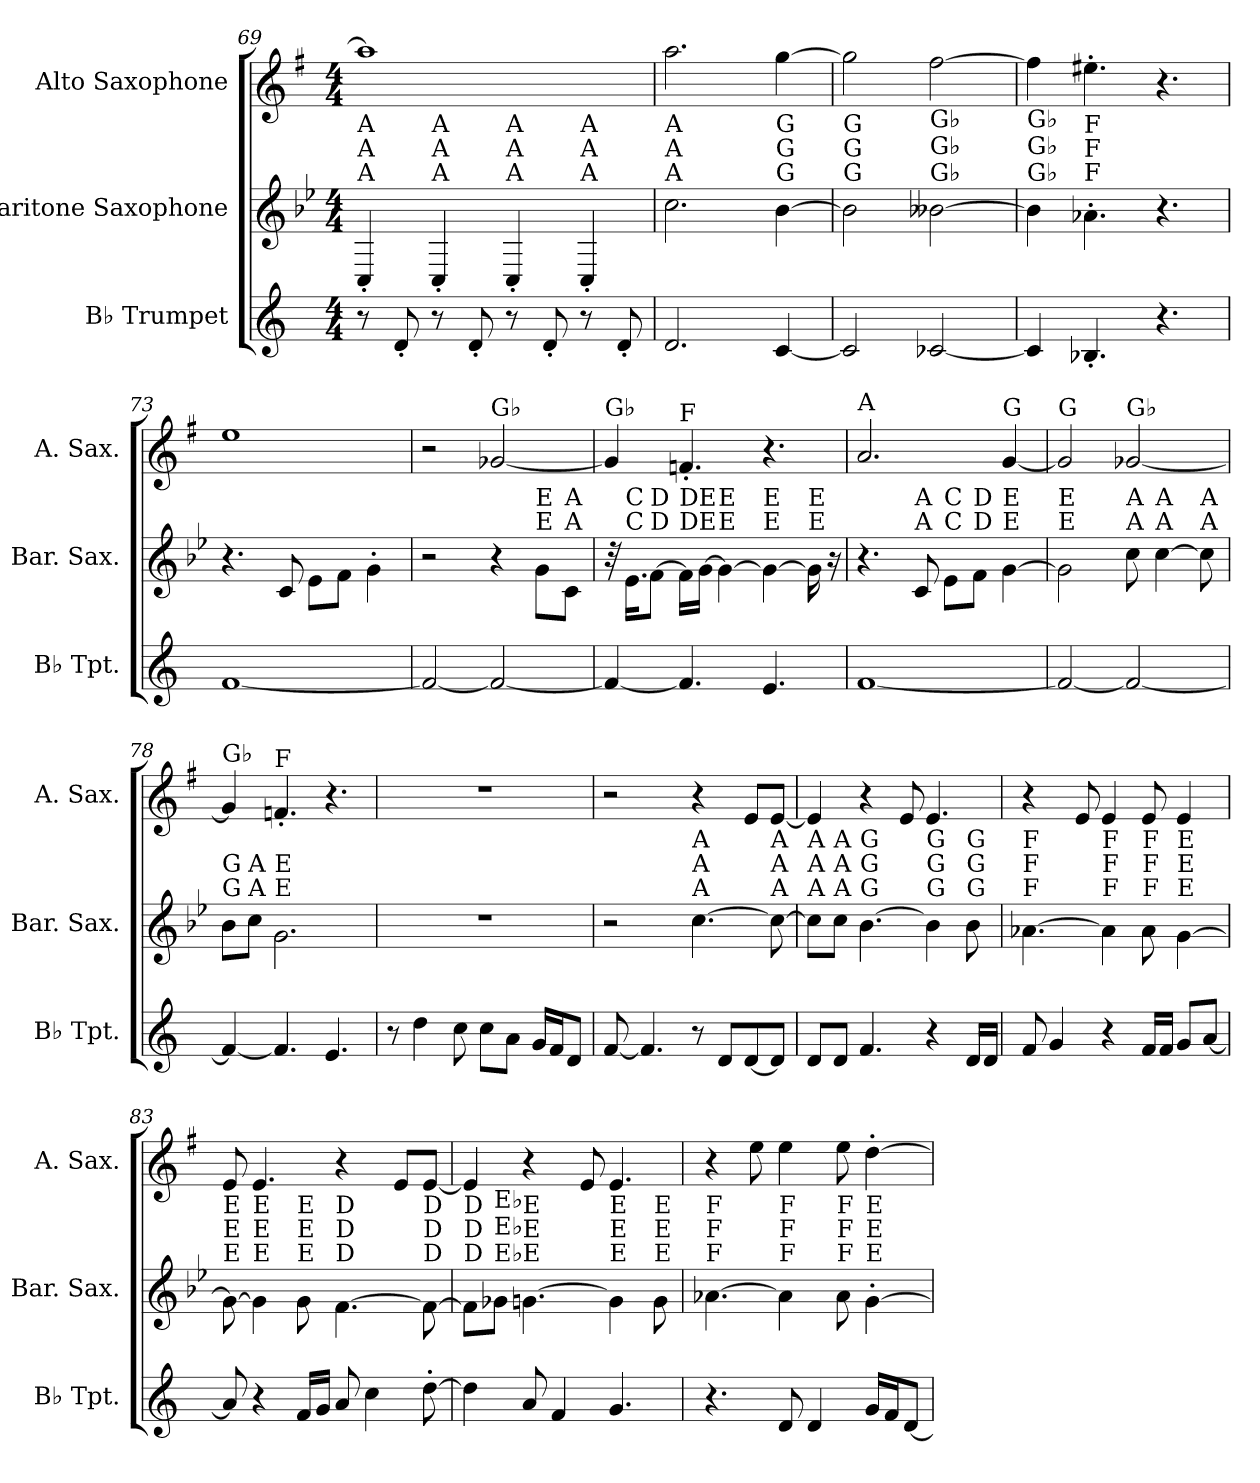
**kern	**kern	**kern
*part3	*part2	*part1
*staff3	*staff2	*staff1
*I"B♭ Trumpet	*I"Baritone Saxophone	*I"Alto Saxophone
*I'B♭ Tpt.	*I'Bar. Sax.	*I'A. Sax.
!!LO:LB:g=z
*clefG2	*clefG2	*clefG2
*ITrd1c2	*ITrd12c21	*ITrd5c9
*k[b-e-]	*k[b-e-]	*k[b-e-]
*M4/4	*M4/4	*M4/4
=69	=69	=69
!	!LO:TX:a:t=A	!
!	!LO:TX:a:t=A	!
!	!LO:TX:a:t=A	!
8r	4CC'/	1cc]
8c'/	.	.
!	!LO:TX:a:t=A	!
!	!LO:TX:a:t=A	!
!	!LO:TX:a:t=A	!
8r	4CC'/	.
8c'/	.	.
!	!LO:TX:a:t=A	!
!	!LO:TX:a:t=A	!
!	!LO:TX:a:t=A	!
8r	4CC'/	.
8c'/	.	.
!	!LO:TX:a:t=A	!
!	!LO:TX:a:t=A	!
!	!LO:TX:a:t=A	!
8r	4CC'/	.
8c'/	.	.
=70	=70	=70
!	!LO:TX:a:t=A	!
!	!LO:TX:a:t=A	!
!	!LO:TX:a:t=A	!
2.c/	2.c\	2.cc\
!	!LO:TX:a:t=G	!
!	!LO:TX:a:t=G	!
!	!LO:TX:a:t=G	!
[4B-/	[4B-\	[4b-\
=71	=71	=71
!	!LO:TX:a:t=G	!
!	!LO:TX:a:t=G	!
!	!LO:TX:a:t=G	!
2B-/]	2B-\]	2b-\]
!	!LO:TX:a:t=G♭	!
!	!LO:TX:a:t=G♭	!
!	!LO:TX:a:t=G♭	!
[2B--X/	[2B--X\	[2a\
=72	=72	=72
!	!LO:TX:a:t=G♭	!
!	!LO:TX:a:t=G♭	!
!	!LO:TX:a:t=G♭	!
4B--/]	4B--\]	4a\]
!	!LO:TX:a:t=F	!
!	!LO:TX:a:t=F	!
!	!LO:TX:a:t=F	!
4.A-X'/	4.A-X'\	4.g#X'\
4.r	4.r	4.r
=73	=73	=73
[1e-	4.r	1g
.	8C/	.
.	8E-\L	.
.	8F\J	.
.	4G'\	.
=74	=74	=74
2e-/_	2r	2r
!	!	!LO:TX:a:t=G♭
2e-/_	4r	[2B--X/
!	!LO:TX:a:t=E	!
!	!LO:TX:a:t=E	!
.	8G\L	.
!	!LO:TX:a:t=A	!
!	!LO:TX:a:t=A	!
.	8C\J	.
!!LO:LB:g=z
=75	=75	=75
!	!	!LO:TX:a:t=G♭
4e-/_	32r	4B--/]
!	!LO:TX:a:t=C	!
!	!LO:TX:a:t=C	!
.	16.E-\KL	.
!	!LO:TX:a:t=D	!
!	!LO:TX:a:t=D	!
.	[8F\J	.
!	!	!LO:TX:a:t=F
!	!LO:TX:a:t=D	!
!	!LO:TX:a:t=D	!
4.e-/]	16F\LL]	4.A-X'/
!	!LO:TX:a:t=E	!
!	!LO:TX:a:t=E	!
.	[16G\JJ	.
!	!LO:TX:a:t=E	!
!	!LO:TX:a:t=E	!
.	4G\_	.
!	!LO:TX:a:t=E	!
!	!LO:TX:a:t=E	!
4.d/	4G\_	4.r
!	!LO:TX:a:t=E	!
!	!LO:TX:a:t=E	!
.	16G\]	.
.	16r	.
=76	=76	=76
!	!	!LO:TX:a:t=A
[1e-	4.r	2.c/
!	!LO:TX:a:t=A	!
!	!LO:TX:a:t=A	!
.	8C/	.
!	!LO:TX:a:t=C	!
!	!LO:TX:a:t=C	!
.	8E-\L	.
!	!LO:TX:a:t=D	!
!	!LO:TX:a:t=D	!
.	8F\J	.
!	!	!LO:TX:a:t=G
!	!LO:TX:a:t=E	!
!	!LO:TX:a:t=E	!
.	[4G\	[4B-/
=77	=77	=77
!	!	!LO:TX:a:t=G
!	!LO:TX:a:t=E	!
!	!LO:TX:a:t=E	!
2e-/_	2G\]	2B-/]
!	!	!LO:TX:a:t=G♭
!	!LO:TX:a:t=A	!
!	!LO:TX:a:t=A	!
2e-/_	8c\	[2B--X/
!	!LO:TX:a:t=A	!
!	!LO:TX:a:t=A	!
.	[4c\	.
!	!LO:TX:a:t=A	!
!	!LO:TX:a:t=A	!
.	8c\]	.
=78	=78	=78
!	!	!LO:TX:a:t=G♭
!	!LO:TX:a:t=G	!
!	!LO:TX:a:t=G	!
4e-/_	8B-\L	4B--/]
!	!LO:TX:a:t=A	!
!	!LO:TX:a:t=A	!
.	8c\J	.
!	!	!LO:TX:a:t=F
!	!LO:TX:a:t=E	!
!	!LO:TX:a:t=E	!
4.e-/]	2.G\	4.A-X'/
4.d/	.	4.r
=79	=79	=79
8r	1r	1r
4cc\	.	.
8b-\	.	.
8b-\L	.	.
8g\J	.	.
16f/LL	.	.
16e-/J	.	.
8c/J	.	.
!!LO:LB:g=z
=80	=80	=80
[8e-/	2r	2r
4.e-/]	.	.
!	!LO:TX:a:t=A	!
!	!LO:TX:a:t=A	!
!	!LO:TX:a:t=A	!
8r	[4.c\	4r
8c/L	.	.
[8c/	.	8G/L
!	!LO:TX:a:t=A	!
!	!LO:TX:a:t=A	!
!	!LO:TX:a:t=A	!
8c/J]	8c\_	[8G/J
=81	=81	=81
!	!LO:TX:a:t=A	!
!	!LO:TX:a:t=A	!
!	!LO:TX:a:t=A	!
8c/L	8c\L]	4G/]
!	!LO:TX:a:t=A	!
!	!LO:TX:a:t=A	!
!	!LO:TX:a:t=A	!
8c/J	8c\J	.
!	!LO:TX:a:t=G	!
!	!LO:TX:a:t=G	!
!	!LO:TX:a:t=G	!
4.e-/	[4.B-\	4r
.	.	8G/
!	!LO:TX:a:t=G	!
!	!LO:TX:a:t=G	!
!	!LO:TX:a:t=G	!
4r	4B-\]	4.G/
!	!LO:TX:a:t=G	!
!	!LO:TX:a:t=G	!
!	!LO:TX:a:t=G	!
16c/LL	8B-\	.
16c/JJ	.	.
=82	=82	=82
!	!LO:TX:a:t=F	!
!	!LO:TX:a:t=F	!
!	!LO:TX:a:t=F	!
8e-/	[4.A-X\	4r
4f/	.	.
.	.	8G/
!	!LO:TX:a:t=F	!
!	!LO:TX:a:t=F	!
!	!LO:TX:a:t=F	!
4r	4A-\]	4G/
!	!LO:TX:a:t=F	!
!	!LO:TX:a:t=F	!
!	!LO:TX:a:t=F	!
16e-/LL	8A-\	8G/
16e-/JJ	.	.
!	!LO:TX:a:t=E	!
!	!LO:TX:a:t=E	!
!	!LO:TX:a:t=E	!
8f/L	[4G\	4G/
[8g/J	.	.
=83	=83	=83
!	!LO:TX:a:t=E	!
!	!LO:TX:a:t=E	!
!	!LO:TX:a:t=E	!
8g/]	8G\_	8G/
!	!LO:TX:a:t=E	!
!	!LO:TX:a:t=E	!
!	!LO:TX:a:t=E	!
4r	4G\]	4.G/
!	!LO:TX:a:t=E	!
!	!LO:TX:a:t=E	!
!	!LO:TX:a:t=E	!
16e-/LL	8G\	.
16f/JJ	.	.
!	!LO:TX:a:t=D	!
!	!LO:TX:a:t=D	!
!	!LO:TX:a:t=D	!
8g/	[4.F\	4r
4b-\	.	.
.	.	8G/L
!	!LO:TX:a:t=D	!
!	!LO:TX:a:t=D	!
!	!LO:TX:a:t=D	!
[8cc'\	8F\_	[8G/J
!!LO:PB:g=z
=84	=84	=84
!	!LO:TX:a:t=D	!
!	!LO:TX:a:t=D	!
!	!LO:TX:a:t=D	!
4cc\]	8F\L]	4G/]
!	!LO:TX:a:t=E♭	!
!	!LO:TX:a:t=E♭	!
!	!LO:TX:a:t=E♭	!
.	8G-X\J	.
!	!LO:TX:a:t=E	!
!	!LO:TX:a:t=E	!
!	!LO:TX:a:t=E	!
8g/	[4.Gn\	4r
4e-/	.	.
.	.	8G/
!	!LO:TX:a:t=E	!
!	!LO:TX:a:t=E	!
!	!LO:TX:a:t=E	!
4.f/	4G\]	4.G/
!	!LO:TX:a:t=E	!
!	!LO:TX:a:t=E	!
!	!LO:TX:a:t=E	!
.	8G\	.
=85	=85	=85
!	!LO:TX:a:t=F	!
!	!LO:TX:a:t=F	!
!	!LO:TX:a:t=F	!
4.r	[4.A-X\	4r
.	.	8g\
!	!LO:TX:a:t=F	!
!	!LO:TX:a:t=F	!
!	!LO:TX:a:t=F	!
8c/	4A-\]	4g\
4c/	.	.
!	!LO:TX:a:t=F	!
!	!LO:TX:a:t=F	!
!	!LO:TX:a:t=F	!
.	8A-\	8g\
!	!LO:TX:a:t=E	!
!	!LO:TX:a:t=E	!
!	!LO:TX:a:t=E	!
16f/LL	[4G'\	[4f'\
16e-/J	.	.
[8c/J	.	.
=	=	=
*-	*-	*-
